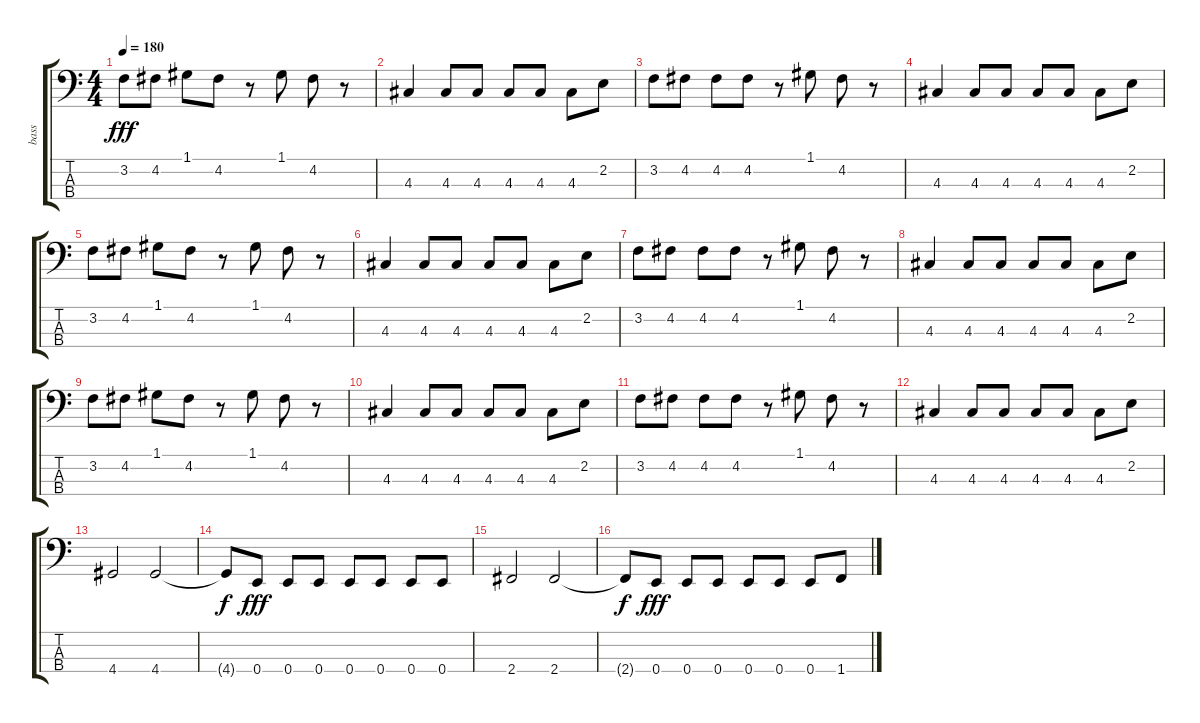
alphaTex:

\track ("bass" "bass") {instrument electricbasspick}
\staff {score tabs}
\tuning (G2 D2 A1 E1) {hide}
\ts (4 4)
\tempo 180
\clef f4
\ks c
3.2.8{dy fff} 4.2.8 1.1.8 4.2.8 r.8 1.1.8 4.2.8 r.8 |
4.3.4 4.3.8 4.3.8 4.3.8 4.3.8 4.3.8 2.2.8 |
3.2.8 4.2.8 4.2.8 4.2.8 r.8 1.1.8 4.2.8 r.8 |
4.3.4 4.3.8 4.3.8 4.3.8 4.3.8 4.3.8 2.2.8 |
3.2.8 4.2.8 1.1.8 4.2.8 r.8 1.1.8 4.2.8 r.8 |
4.3.4 4.3.8 4.3.8 4.3.8 4.3.8 4.3.8 2.2.8 |
3.2.8 4.2.8 4.2.8 4.2.8 r.8 1.1.8 4.2.8 r.8 |
4.3.4 4.3.8 4.3.8 4.3.8 4.3.8 4.3.8 2.2.8 |
3.2.8 4.2.8 1.1.8 4.2.8 r.8 1.1.8 4.2.8 r.8 |
4.3.4 4.3.8 4.3.8 4.3.8 4.3.8 4.3.8 2.2.8 |
3.2.8 4.2.8 4.2.8 4.2.8 r.8 1.1.8 4.2.8 r.8 |
4.3.4 4.3.8 4.3.8 4.3.8 4.3.8 4.3.8 2.2.8 |
4.4.2 4.4.2 |
4.4{t}.8{dy f} 0.4.8{dy fff} 0.4.8 0.4.8 0.4.8 0.4.8 0.4.8 0.4.8 |
2.4.2 2.4.2 |
2.4{t}.8{dy f} 0.4.8{dy fff} 0.4.8 0.4.8 0.4.8 0.4.8 0.4.8 1.4.8
